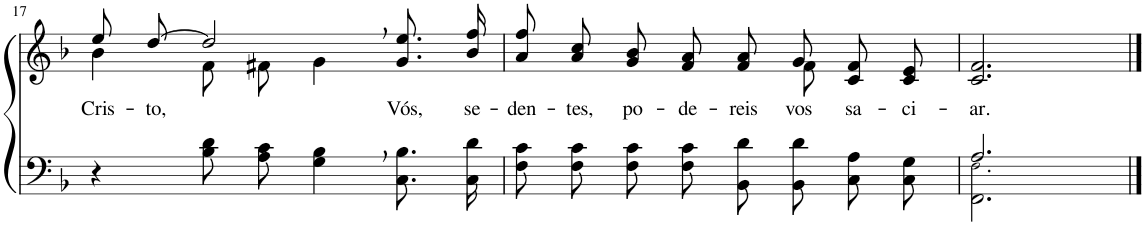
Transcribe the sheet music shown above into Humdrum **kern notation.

**kern	**kern	**text
*part2	*part1	*part1
*staff2	*staff1	*staff1
*I"Parte III e IV	*I"Parte I e II	*
!!LO:PB:g=z
*clefF4	*clefG2	*
*Trd1c2	*Trd1c2	*
*k[b-]	*k[b-]	*
*M4/4	*M4/4	*
=17	=17	=17
*	*^	*
!	!	!	!LO:LY:b
4r	8ee/L	4b-\	Cris-
!	!	!	!LO:LY:b
.	[8dd/J	.	-to,
8B-\ 8d\L	2dd,/]	8f\L	.
8A\ 8c\J	.	8f#X\J	.
4G\, 4B-\,	.	4g\	.
!	!	!	!LO:LY:b
8.C\ 8.B-\L	8.g\ 8.ee\L	4ryy	Vós,
!	!	!	!LO:LY:b
16C\ 16d\Jk	16b-\ 16ff\Jk	.	se-
=18	=18	=18	=18
!	!	!	!LO:LY:b
8F\ 8c\L	8a\ 8ff\L	8ryy	-den-
!	!	!	!LO:LY:b
*	*v	*v	*
8F\ 8c\J	8a\ 8cc\J	-tes,
!	!	!LO:LY:b
8F\ 8c\L	8g/ 8b-/L	po-
!	!	!LO:LY:b
8F\ 8c\J	8f/ 8a/J	-de-
!	!	!LO:LY:b
8BB-\ 8d\L	8f/ 8a/L	-reis
*	*^	*
!	!	!	!LO:LY:b
8BB-\ 8d\J	8g/J	8f\	vos
!	!	!	!LO:LY:b
8C\ 8A\L	8c/ 8f/L	4ryy	sa-
!	!	!	!LO:LY:b
8C\ 8G\J	8c/ 8e/J	.	-ci-
*	*v	*v	*
=19	=19	=19
*^	*	*
!	!	!	!LO:LY:b
2.A/	2.FF\ 2.F!\	2.c/ 2.f/	-ar.
*v	*v	*	*
==	==	==
*-	*-	*-
